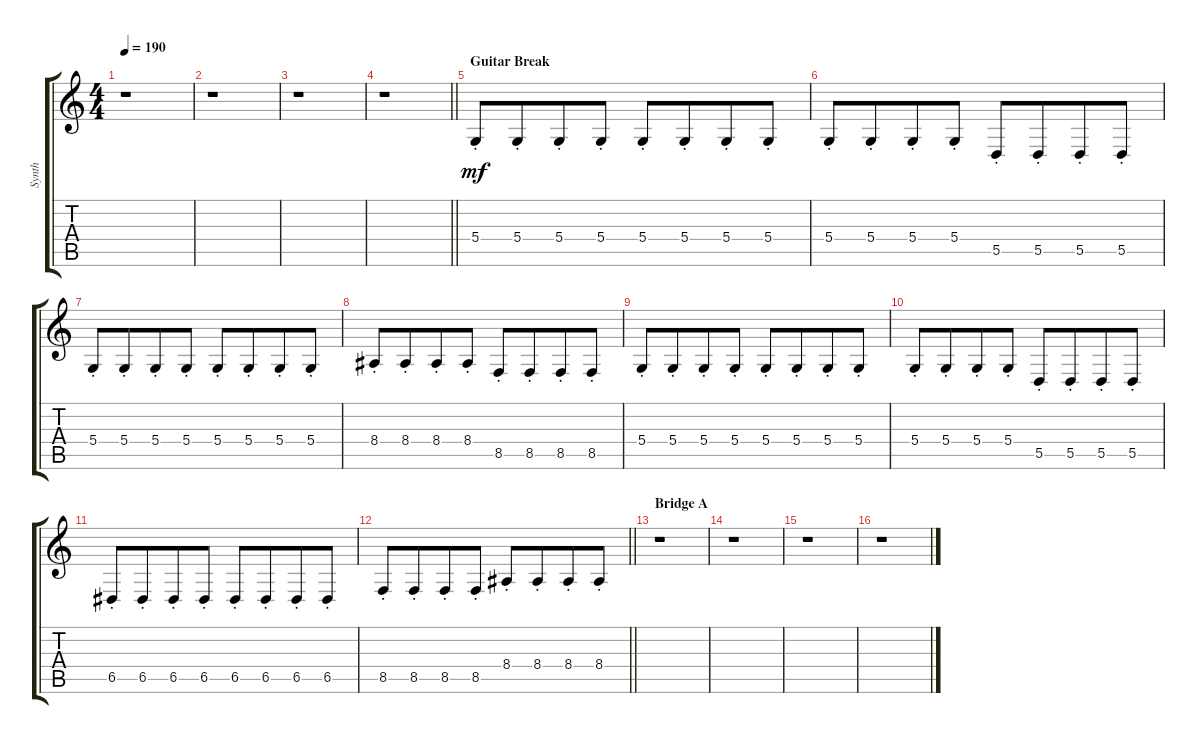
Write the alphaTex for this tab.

\track ("Synth" "Synth") {instrument lead2sawtooth}
\staff {score tabs}
\tuning (E4 B3 G3 D3 A2 E2) {hide}
\ts (4 4)
\tempo 190
\clef g2
\ks c
r.1{dy mf} |
r.1 |
r.1 |
\barLineRight lightlight
r.1 |
\section ("" "Guitar Break")
5.4{st}.8 5.4{st}.8{beam merge} 5.4{st}.8 5.4{st}.8 5.4{st}.8 5.4{st}.8{beam merge} 5.4{st}.8 5.4{st}.8 |
5.4{st}.8 5.4{st}.8{beam merge} 5.4{st}.8 5.4{st}.8 5.5{st}.8 5.5{st}.8{beam merge} 5.5{st}.8 5.5{st}.8 |
5.4{st}.8 5.4{st}.8{beam merge} 5.4{st}.8 5.4{st}.8 5.4{st}.8 5.4{st}.8{beam merge} 5.4{st}.8 5.4{st}.8 |
8.4{st}.8 8.4{st}.8{beam merge} 8.4{st}.8 8.4{st}.8 8.5{st}.8 8.5{st}.8{beam merge} 8.5{st}.8 8.5{st}.8 |
5.4{st}.8 5.4{st}.8{beam merge} 5.4{st}.8 5.4{st}.8 5.4{st}.8 5.4{st}.8{beam merge} 5.4{st}.8 5.4{st}.8 |
5.4{st}.8 5.4{st}.8{beam merge} 5.4{st}.8 5.4{st}.8 5.5{st}.8 5.5{st}.8{beam merge} 5.5{st}.8 5.5{st}.8 |
6.5{st}.8 6.5{st}.8{beam merge} 6.5{st}.8 6.5{st}.8 6.5{st}.8 6.5{st}.8{beam merge} 6.5{st}.8 6.5{st}.8 |
\barLineRight lightlight
8.5{st}.8 8.5{st}.8{beam merge} 8.5{st}.8 8.5{st}.8 8.4{st}.8 8.4{st}.8{beam merge} 8.4{st}.8 8.4{st}.8 |
\section ("" "Bridge A")
r.1 |
r.1 |
r.1 |
r.1
